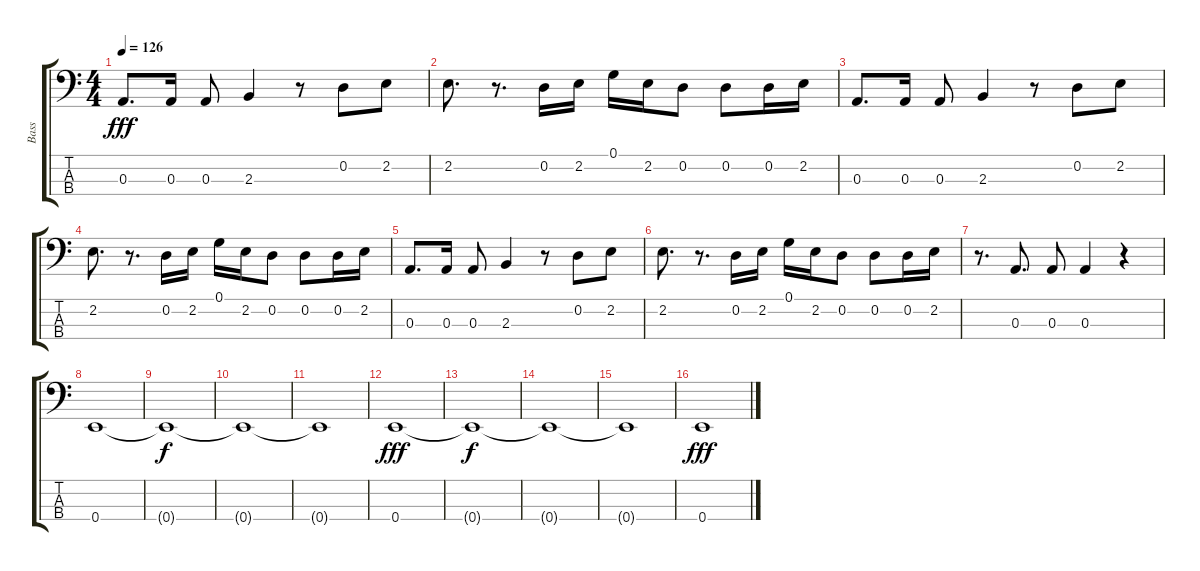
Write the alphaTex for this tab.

\track ("Bass" "Bass") {instrument electricbassfinger}
\staff {score tabs}
\tuning (G2 D2 A1 E1) {hide}
\ts (4 4)
\tempo 126
\clef f4
\ks c
0.3.8{d dy fff} 0.3.16 0.3.8 2.3.4 r.8 0.2.8 2.2.8 |
2.2.8{d} r.8{d} 0.2.16 2.2.16 0.1.16 2.2.16 0.2.8 0.2.8 0.2.16 2.2.16 |
0.3.8{d} 0.3.16 0.3.8 2.3.4 r.8 0.2.8 2.2.8 |
2.2.8{d} r.8{d} 0.2.16 2.2.16 0.1.16 2.2.16 0.2.8 0.2.8 0.2.16 2.2.16 |
0.3.8{d} 0.3.16 0.3.8 2.3.4 r.8 0.2.8 2.2.8 |
2.2.8{d} r.8{d} 0.2.16 2.2.16 0.1.16 2.2.16 0.2.8 0.2.8 0.2.16 2.2.16 |
r.8{d} 0.3.8{d} 0.3.8 0.3.4 r.4 |
0.4.1 |
0.4{t}.1{dy f} |
0.4{t}.1 |
0.4{t}.1 |
0.4.1{dy fff} |
0.4{t}.1{dy f} |
0.4{t}.1 |
0.4{t}.1 |
0.4.1{dy fff}
